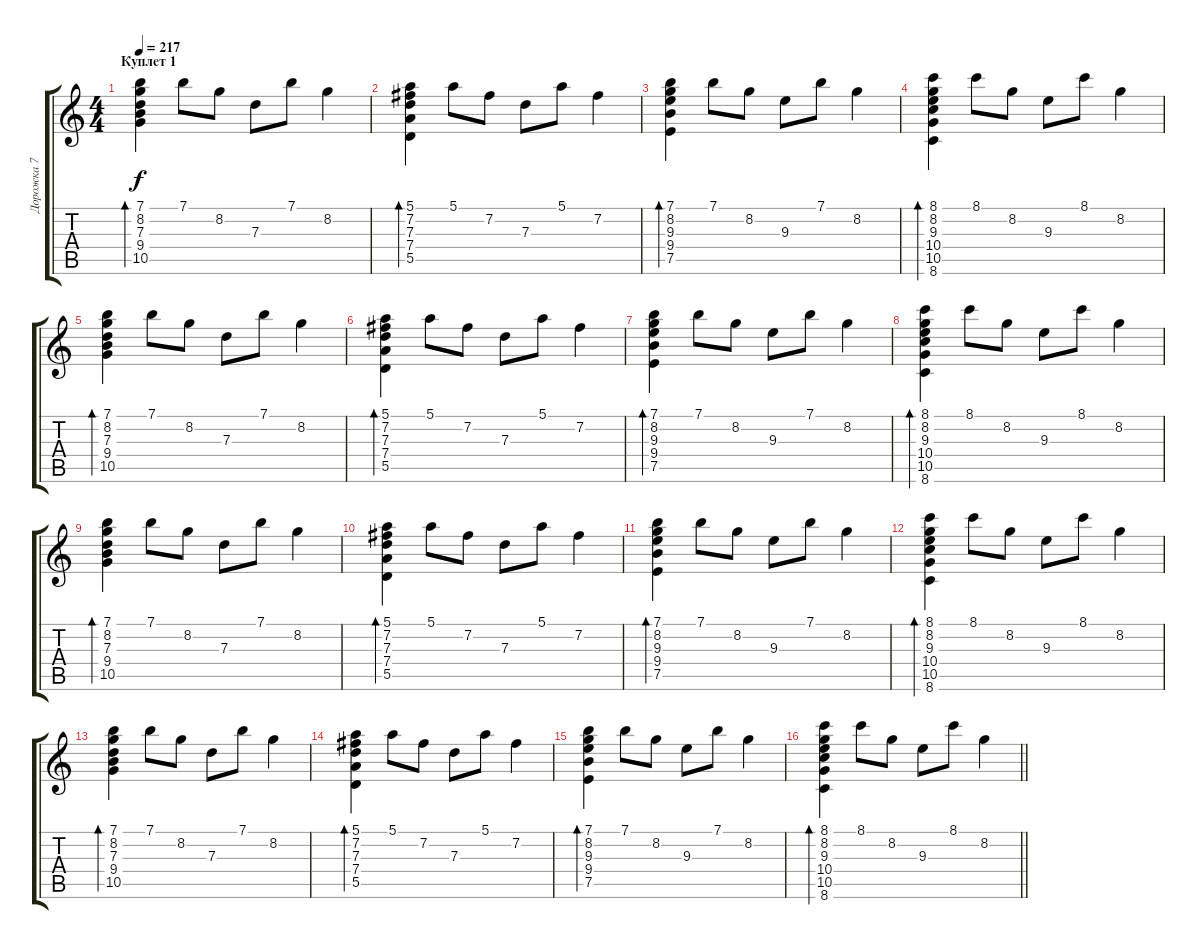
\track ("Дорожка 7" "Дорожка 7") {instrument electricguitarjazz}
\staff {score tabs}
\tuning (E4 B3 G3 D3 A2 E2) {hide}
\ts (4 4)
\section ("" "Куплет 1")
\tempo 217
\clef g2
\ks c
(7.1 8.2 7.3 9.4 10.5).4{bd 60 dy f} 7.1.8 8.2.8 7.3.8 7.1.8 8.2.4 |
(5.1 7.2 7.3 7.4 5.5).4{bd 60} 5.1.8 7.2.8 7.3.8 5.1.8 7.2.4 |
(7.1 8.2 9.3 9.4 7.5).4{bd 60} 7.1.8 8.2.8 9.3.8 7.1.8 8.2.4 |
(8.1 8.2 9.3 10.4 10.5 8.6).4{bd 60} 8.1.8 8.2.8 9.3.8 8.1.8 8.2.4 |
(7.1 8.2 7.3 9.4 10.5).4{bd 60} 7.1.8 8.2.8 7.3.8 7.1.8 8.2.4 |
(5.1 7.2 7.3 7.4 5.5).4{bd 60} 5.1.8 7.2.8 7.3.8 5.1.8 7.2.4 |
(7.1 8.2 9.3 9.4 7.5).4{bd 60} 7.1.8 8.2.8 9.3.8 7.1.8 8.2.4 |
(8.1 8.2 9.3 10.4 10.5 8.6).4{bd 60} 8.1.8 8.2.8 9.3.8 8.1.8 8.2.4 |
(7.1 8.2 7.3 9.4 10.5).4{bd 60} 7.1.8 8.2.8 7.3.8 7.1.8 8.2.4 |
(5.1 7.2 7.3 7.4 5.5).4{bd 60} 5.1.8 7.2.8 7.3.8 5.1.8 7.2.4 |
(7.1 8.2 9.3 9.4 7.5).4{bd 60} 7.1.8 8.2.8 9.3.8 7.1.8 8.2.4 |
(8.1 8.2 9.3 10.4 10.5 8.6).4{bd 60} 8.1.8 8.2.8 9.3.8 8.1.8 8.2.4 |
(7.1 8.2 7.3 9.4 10.5).4{bd 60} 7.1.8 8.2.8 7.3.8 7.1.8 8.2.4 |
(5.1 7.2 7.3 7.4 5.5).4{bd 60} 5.1.8 7.2.8 7.3.8 5.1.8 7.2.4 |
(7.1 8.2 9.3 9.4 7.5).4{bd 60} 7.1.8 8.2.8 9.3.8 7.1.8 8.2.4 |
\barLineRight lightlight
(8.1 8.2 9.3 10.4 10.5 8.6).4{bd 60} 8.1.8 8.2.8 9.3.8 8.1.8 8.2.4
